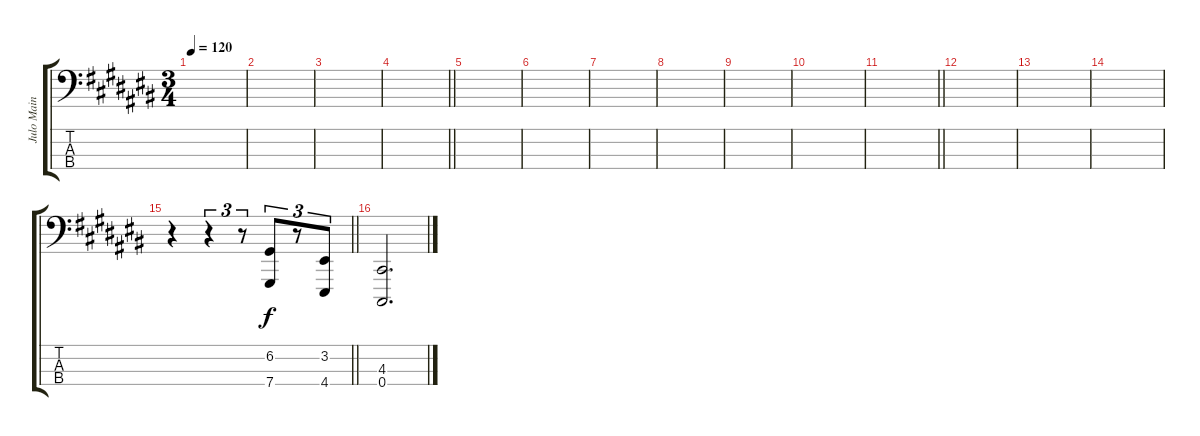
\track ("Julo Main Gauche" "Julo Main ") {instrument stringensemble1}
\staff {score tabs}
\tuning (G2 D2 A1 Db1) {hide}
\ts (3 4)
\tempo 120
\clef f4
\ks c#
|
|
|
\barLineRight lightlight
|
|
|
|
|
|
|
\barLineRight lightlight
|
|
|
|
\barLineRight lightlight
r.4 r.4{tu (3 2)} r.8{tu (3 2)} (6.2 7.4).8{tu (3 2)} r.8{tu (3 2)} (3.2 4.4).8{tu (3 2)} |
(4.3 0.4).2{d volume 16}
